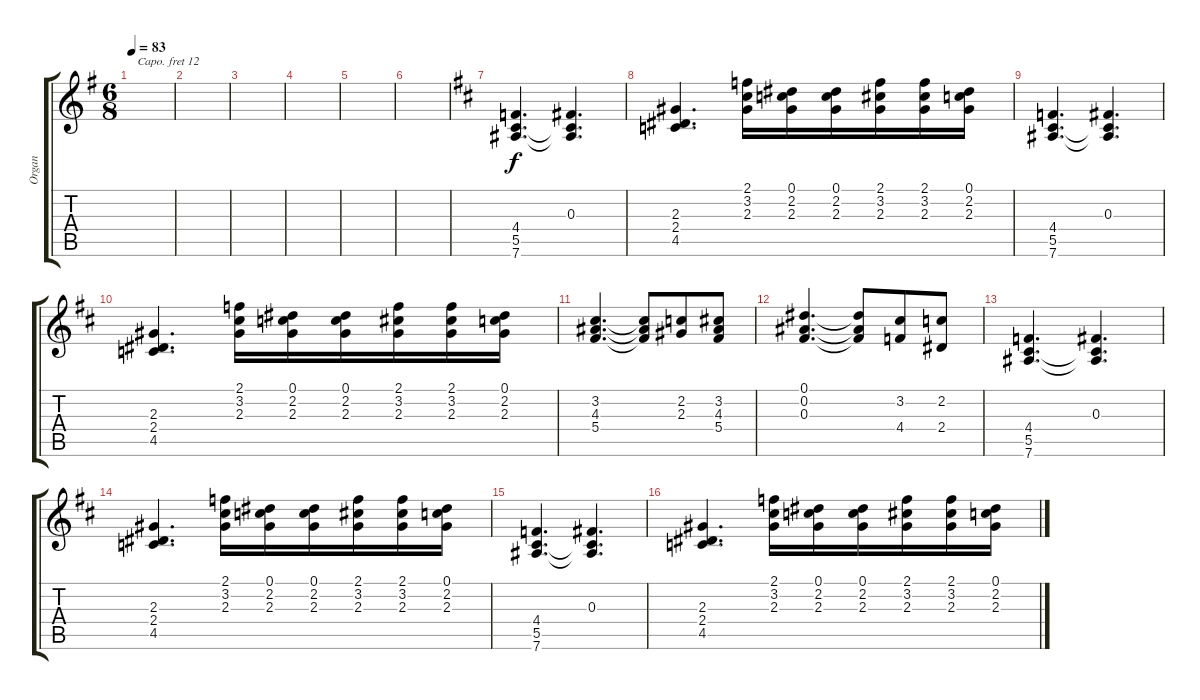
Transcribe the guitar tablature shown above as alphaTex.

\track ("Organ" "Organ") {instrument churchorgan}
\staff {score tabs}
\capo 12
\tuning (Eb4 Bb3 Gb3 Db3 Ab2 Eb2) {hide}
\ts (6 8)
\tempo 83
\clef g2
\ks g
|
|
|
|
|
|
\ks d
(4.4 5.5 7.6).4{d} (0.3 5.5{t} 7.6{t}).4{d} |
(2.3 2.4 4.5).4{d} (2.1 3.2 2.3).16 (0.1 2.2 2.3).16 (0.1 2.2 2.3).16 (2.1 3.2 2.3).16 (2.1 3.2 2.3).16 (0.1 2.2 2.3).16 |
(4.4 5.5 7.6).4{d} (0.3 5.5{t} 7.6{t}).4{d} |
(2.3 2.4 4.5).4{d} (2.1 3.2 2.3).16 (0.1 2.2 2.3).16 (0.1 2.2 2.3).16 (2.1 3.2 2.3).16 (2.1 3.2 2.3).16 (0.1 2.2 2.3).16 |
(3.2 4.3 5.4).4{d} (3.2{t} 4.3{t} 5.4{t}).8 (2.2 2.3).8 (3.2 4.3 5.4).8 |
(0.1 0.2 0.3).4{d} (0.1{t} 0.2{t} 0.3{t}).8 (3.2 4.4).8 (2.2 2.4).8 |
(4.4 5.5 7.6).4{d} (0.3 5.5{t} 7.6{t}).4{d} |
(2.3 2.4 4.5).4{d} (2.1 3.2 2.3).16 (0.1 2.2 2.3).16 (0.1 2.2 2.3).16 (2.1 3.2 2.3).16 (2.1 3.2 2.3).16 (0.1 2.2 2.3).16 |
(4.4 5.5 7.6).4{d} (0.3 5.5{t} 7.6{t}).4{d} |
(2.3 2.4 4.5).4{d} (2.1 3.2 2.3).16 (0.1 2.2 2.3).16 (0.1 2.2 2.3).16 (2.1 3.2 2.3).16 (2.1 3.2 2.3).16 (0.1 2.2 2.3).16
